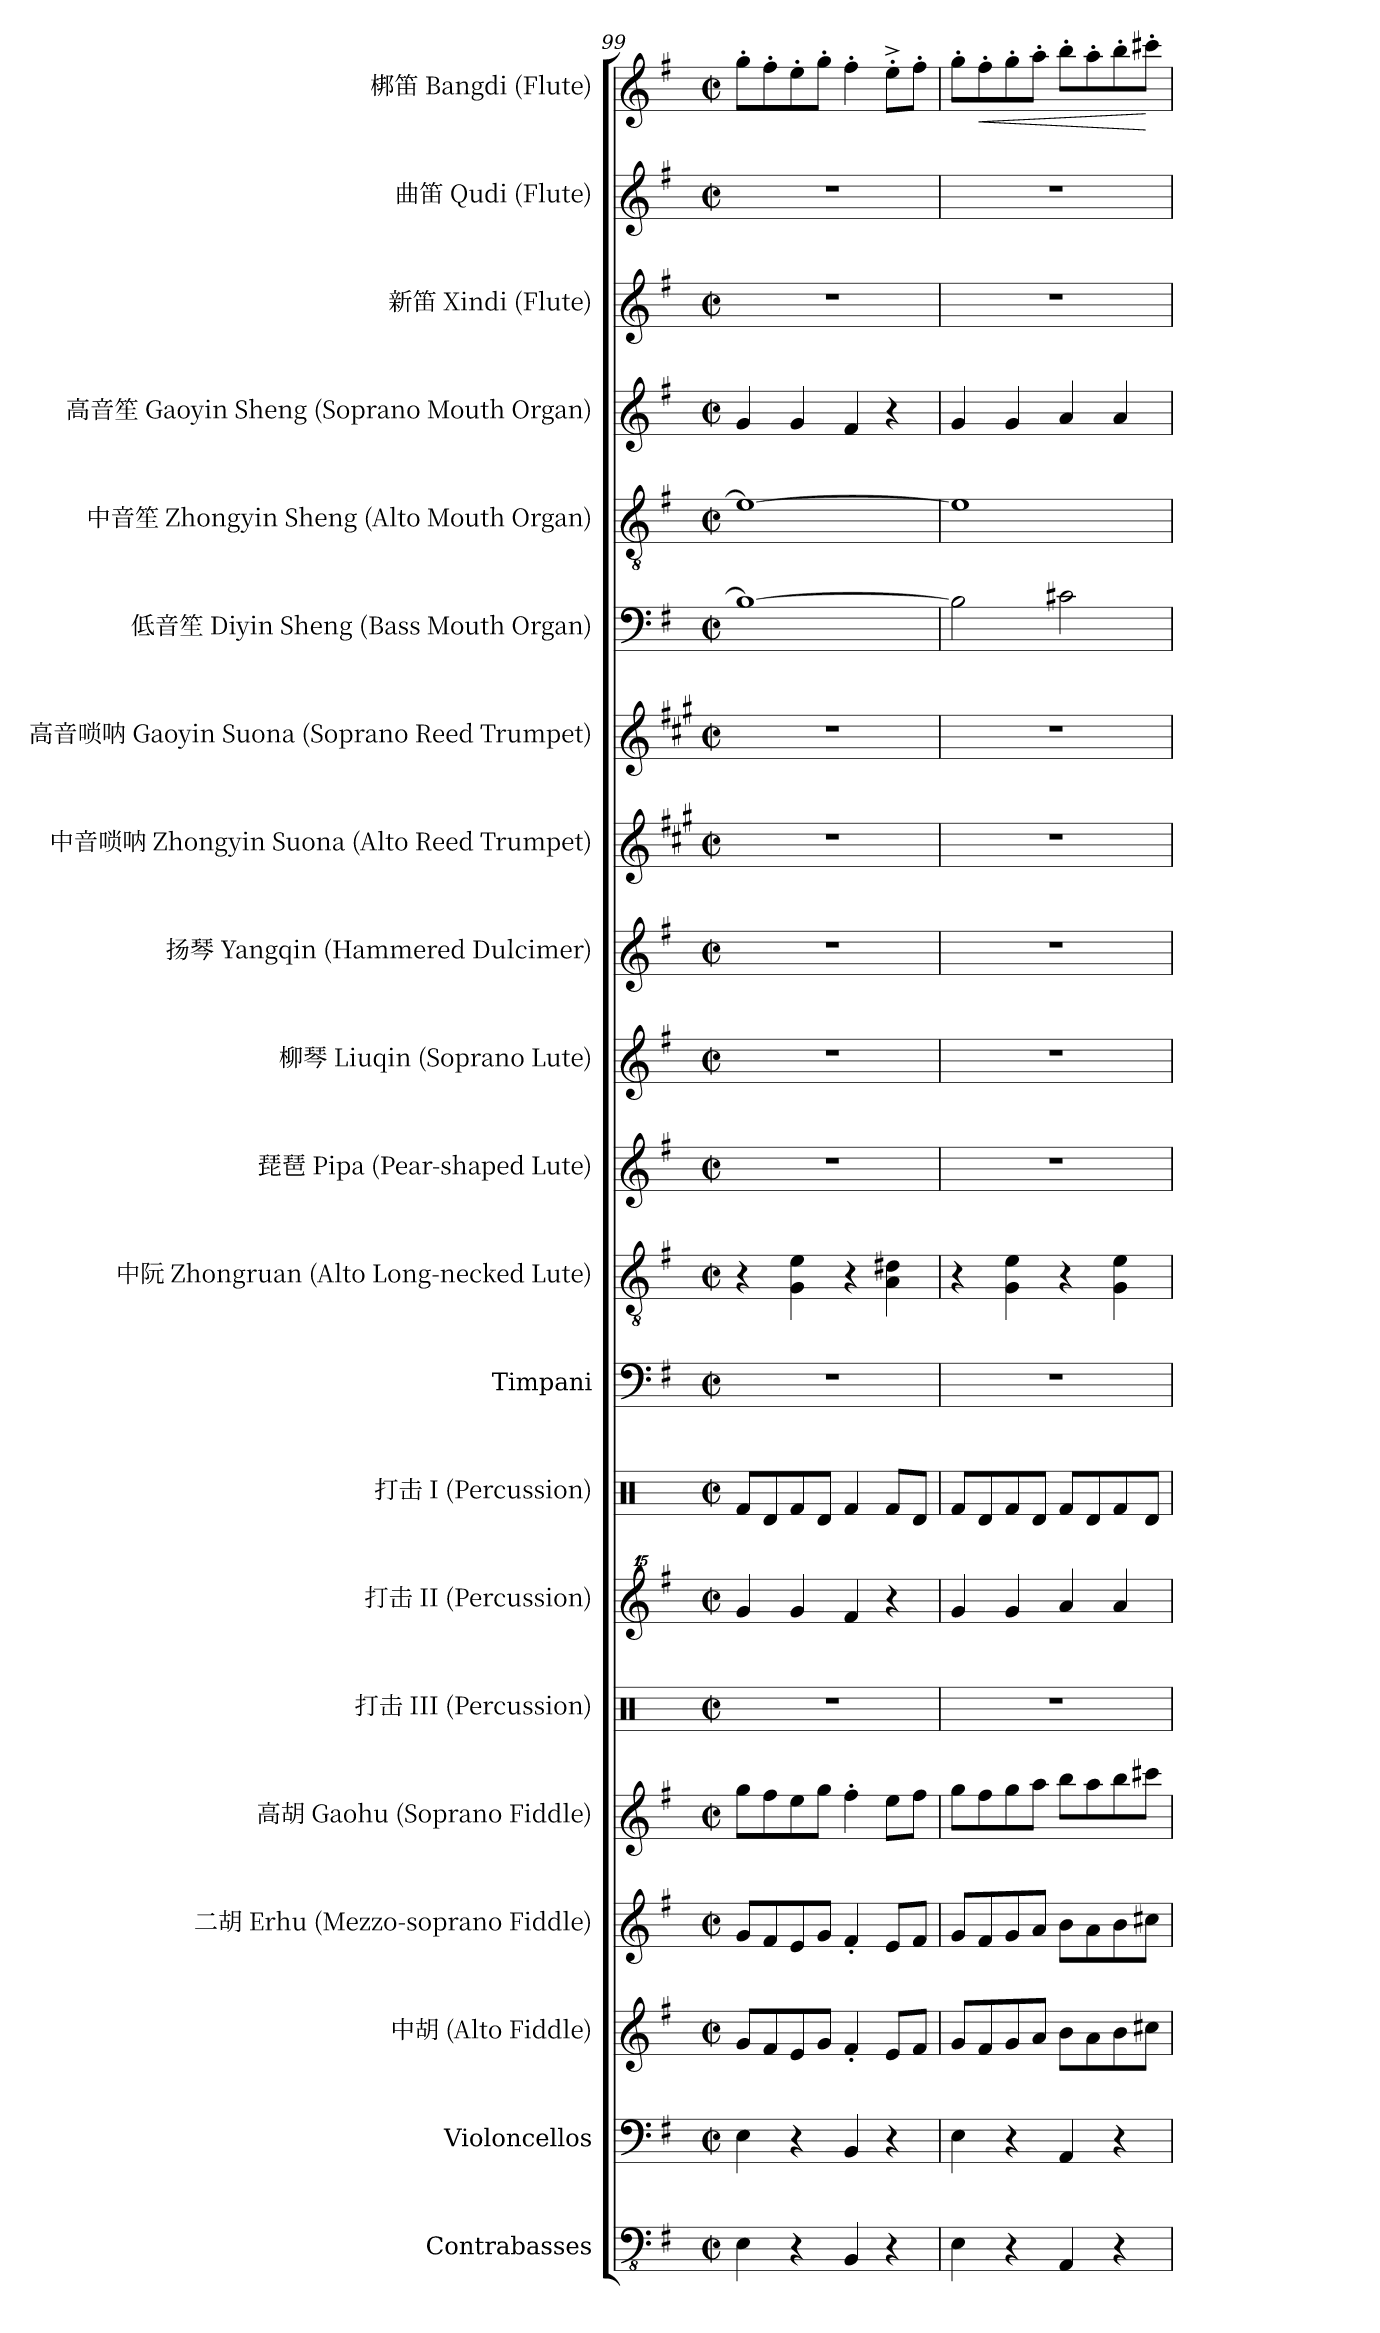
**kern	**kern	**kern	**kern	**kern	**kern	**kern	**kern	**kern	**kern	**kern	**kern	**kern	**kern	**kern	**kern	**kern	**kern	**kern	**kern	**kern	**dynam
*part21	*part20	*part19	*part18	*part17	*part16	*part15	*part14	*part13	*part12	*part11	*part10	*part9	*part8	*part7	*part6	*part5	*part4	*part3	*part2	*part1	*part1
*staff21	*staff20	*staff19	*staff18	*staff17	*staff16	*staff15	*staff14	*staff13	*staff12	*staff11	*staff10	*staff9	*staff8	*staff7	*staff6	*staff5	*staff4	*staff3	*staff2	*staff1	*staff1
*I"Contrabasses	*I"Violoncellos	*I"中胡 (Alto Fiddle)	*I"二胡 Erhu (Mezzo-soprano Fiddle)	*I"高胡 Gaohu (Soprano Fiddle)	*I"打击 III (Percussion)	*I"打击 II (Percussion)	*I"打击 I (Percussion)	*I"Timpani	*I"中阮 Zhongruan (Alto Long-necked Lute)	*I"琵琶 Pipa (Pear-shaped Lute)	*I"柳琴 Liuqin (Soprano Lute)	*I"扬琴 Yangqin  (Hammered Dulcimer)	*I"中音唢呐 Zhongyin Suona (Alto Reed Trumpet)	*I"高音唢呐 Gaoyin Suona (Soprano Reed Trumpet)	*I"低音笙 Diyin Sheng (Bass Mouth Organ)	*I"中音笙 Zhongyin Sheng (Alto Mouth Organ)	*I"高音笙 Gaoyin Sheng (Soprano Mouth Organ)	*I"新笛 Xindi (Flute)	*I"曲笛 Qudi (Flute)	*I"梆笛 Bangdi (Flute)	*
*I'Cbs.	*I'Vcs.	*	*	*	*I'打击 III	*I'打击 II	*I'打击 I	*I'Timp.	*	*	*	*	*	*	*	*	*	*	*	*	*
*clefFv4	*clefF4	*clefG2	*clefG2	*clefG2	*clefX	*clefG^^2	*clefX	*clefF4	*clefGv2	*clefG2	*clefG2	*clefG2	*clefG2	*clefG2	*clefF4	*clefGv2	*clefG2	*clefG2	*clefG2	*clefG2	*
*	*	*	*	*	*	*	*	*	*	*ITrd7c12	*	*	*ITrd1c2	*ITrd1c2	*	*	*	*	*	*	*
*k[f#]	*k[f#]	*k[f#]	*k[f#]	*k[f#]	*k[]	*k[f#]	*k[]	*k[f#]	*k[f#]	*k[f#]	*k[f#]	*k[f#]	*k[f#]	*k[f#]	*k[f#]	*k[f#]	*k[f#]	*k[f#]	*k[f#]	*k[f#]	*
*M2/2	*M2/2	*M2/2	*M2/2	*M2/2	*M2/2	*M2/2	*M2/2	*M2/2	*M2/2	*M2/2	*M2/2	*M2/2	*M2/2	*M2/2	*M2/2	*M2/2	*M2/2	*M2/2	*M2/2	*M2/2	*
*met(c|)	*met(c|)	*met(c|)	*met(c|)	*met(c|)	*met(c|)	*met(c|)	*met(c|)	*met(c|)	*met(c|)	*met(c|)	*met(c|)	*met(c|)	*met(c|)	*met(c|)	*met(c|)	*met(c|)	*met(c|)	*met(c|)	*met(c|)	*met(c|)	*
=99	=99	=99	=99	=99	=99	=99	=99	=99	=99	=99	=99	=99	=99	=99	=99	=99	=99	=99	=99	=99	=99
4EE\	4E\	8g/L	8g/L	8gg\L	1r	4ggg/	8Rf/L	1r	4r	1r	1r	1r	1r	1r	1B_	1e_	4g/	1r	1r	8gg'\L	.
.	.	8f#/	8f#/	8ff#\	.	.	8Rd/	.	.	.	.	.	.	.	.	.	.	.	.	8ff#'\	.
4r	4r	8e/	8e/	8ee\	.	4ggg/	8Rf/	.	4G\ 4e\	.	.	.	.	.	.	.	4g/	.	.	8ee'\	.
.	.	8g/J	8g/J	8gg\J	.	.	8Rd/J	.	.	.	.	.	.	.	.	.	.	.	.	8gg'\J	.
4BBB/	4BB/	4f#'/	4f#'/	4ff#'\	.	4fff#/	4Rf/	.	4r	.	.	.	.	.	.	.	4f#/	.	.	4ff#'\	.
4r	4r	8e/L	8e/L	8ee\L	.	4r	8Rf/L	.	4A\ 4d#X\	.	.	.	.	.	.	.	4r	.	.	8ee^'\L	.
.	.	8f#/J	8f#/J	8ff#\J	.	.	8Rd/J	.	.	.	.	.	.	.	.	.	.	.	.	8ff#'\J	.
!!LO:PB:g=z
=100	=100	=100	=100	=100	=100	=100	=100	=100	=100	=100	=100	=100	=100	=100	=100	=100	=100	=100	=100	=100	=100
4EE\	4E\	8g/L	8g/L	8gg\L	1r	4ggg/	8Rf/L	1r	4r	1r	1r	1r	1r	1r	2B\]	1e]	4g/	1r	1r	8gg'\L	.
!	!	!	!	!	!	!	!	!	!	!	!	!	!	!	!	!	!	!	!	!	!LO:HP:b
.	.	8f#/	8f#/	8ff#\	.	.	8Rd/	.	.	.	.	.	.	.	.	.	.	.	.	8ff#'\	<
4r	4r	8g/	8g/	8gg\	.	4ggg/	8Rf/	.	4G\ 4e\	.	.	.	.	.	.	.	4g/	.	.	8gg'\	.
.	.	8a/J	8a/J	8aa\J	.	.	8Rd/J	.	.	.	.	.	.	.	.	.	.	.	.	8aa'\J	.
4AAA/	4AA/	8b\L	8b\L	8bb\L	.	4aaa/	8Rf/L	.	4r	.	.	.	.	.	2c#X\	.	4a/	.	.	8bb'\L	.
.	.	8a\	8a\	8aa\	.	.	8Rd/	.	.	.	.	.	.	.	.	.	.	.	.	8aa'\	.
4r	4r	8b\	8b\	8bb\	.	4aaa/	8Rf/	.	4G\ 4e\	.	.	.	.	.	.	.	4a/	.	.	8bb'\	.
.	.	8cc#X\J	8cc#X\J	8ccc#X\J	.	.	8Rd/J	.	.	.	.	.	.	.	.	.	.	.	.	8ccc#X'\J	[
=	=	=	=	=	=	=	=	=	=	=	=	=	=	=	=	=	=	=	=	=	=
*-	*-	*-	*-	*-	*-	*-	*-	*-	*-	*-	*-	*-	*-	*-	*-	*-	*-	*-	*-	*-	*-
